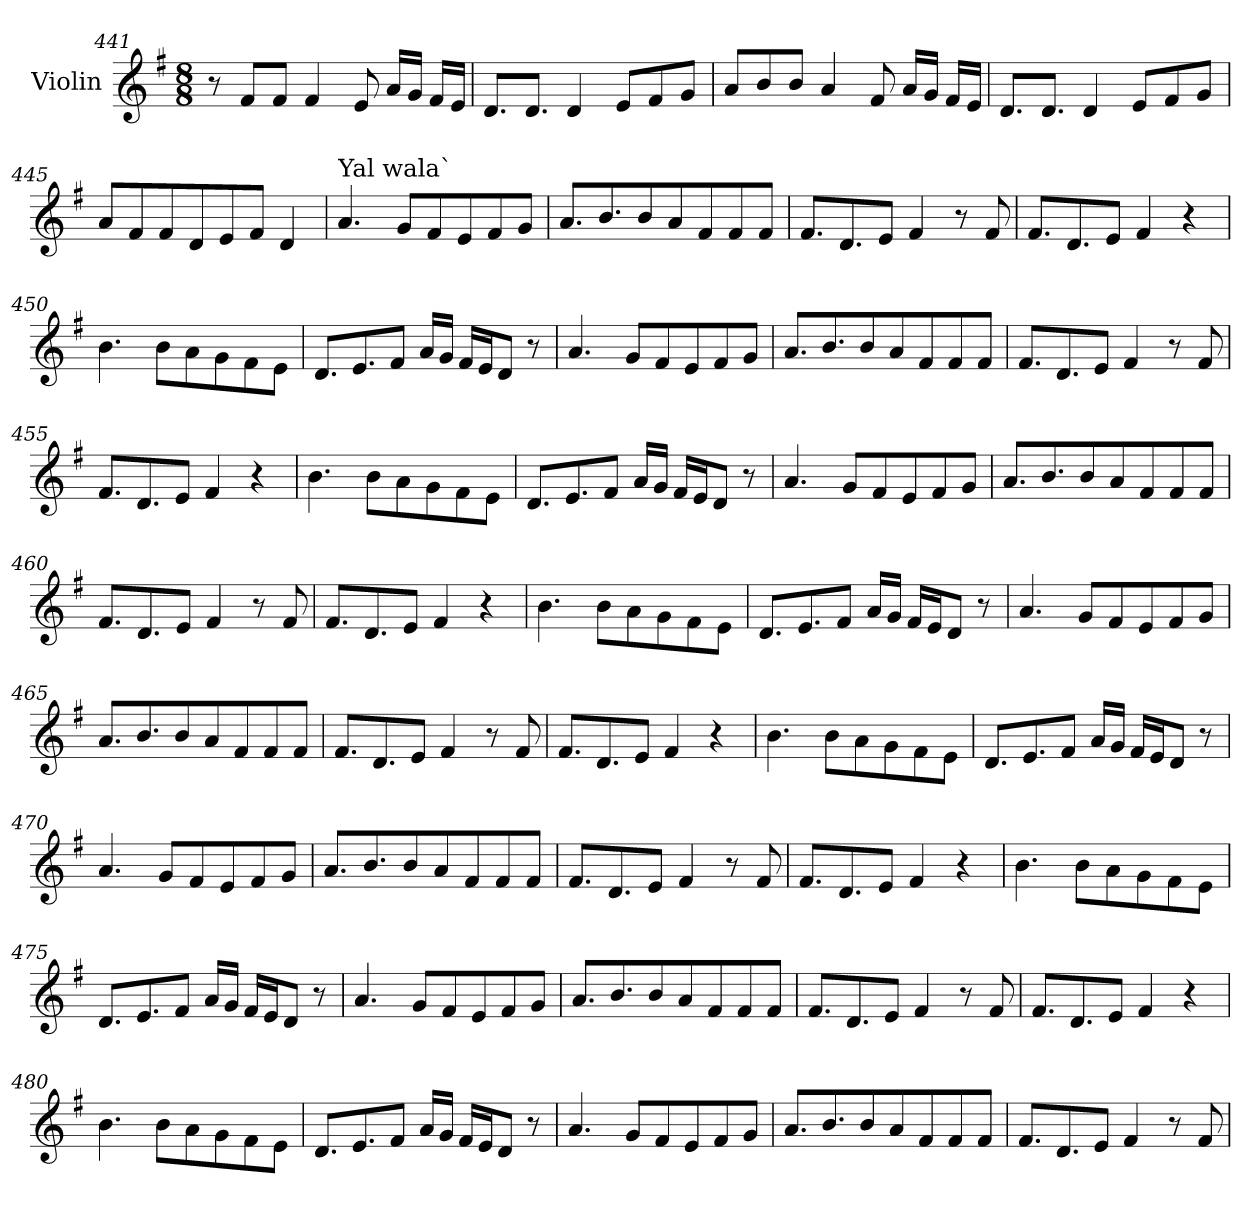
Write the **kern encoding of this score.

**kern
*part1
*staff1
*I"Violin
*clefG2
*k[f#]
*G:
*M8/8
=441
8r
8f#/L
8f#/J
4f#/
8e/
16a/LL
16g/JJ
16f#/LL
16e/JJ
=442
8.d/L
8.d/J
4d/
8e/L
8f#/
8g/J
=443
8a/L
8b/
8b/J
4a/
8f#/
16a/LL
16g/JJ
16f#/LL
16e/JJ
!!LO:LB:g=z
=444
8.d/L
8.d/J
4d/
8e/L
8f#/
8g/J
=445
8a/L
8f#/
8f#/
8d/
8e/
8f#/J
4d/
=446
*MM120
!LO:TX:a:t=Yal wala`
4.a/
8g/L
8f#/
8e/
8f#/
8g/J
=447
8.a/L
8.b/
8b/
8a/
8f#/
8f#/
8f#/J
!!LO:PB:g=z
=448
8.f#/L
8.d/
8e/J
4f#/
8r
8f#/
=449
8.f#/L
8.d/
8e/J
4f#/
4r
=450
4.b\
8b\L
8a\
8g\
8f#\
8e\J
=451
8.d/L
8.e/
8f#/J
16a/LL
16g/JJ
16f#/LL
16e/J
8d/J
8r
!!LO:LB:g=z
=452
4.a/
8g/L
8f#/
8e/
8f#/
8g/J
=453
8.a/L
8.b/
8b/
8a/
8f#/
8f#/
8f#/J
=454
8.f#/L
8.d/
8e/J
4f#/
8r
8f#/
=455
8.f#/L
8.d/
8e/J
4f#/
4r
!!LO:LB:g=z
=456
4.b\
8b\L
8a\
8g\
8f#\
8e\J
=457
8.d/L
8.e/
8f#/J
16a/LL
16g/JJ
16f#/LL
16e/J
8d/J
8r
=458
4.a/
8g/L
8f#/
8e/
8f#/
8g/J
=459
8.a/L
8.b/
8b/
8a/
8f#/
8f#/
8f#/J
!!LO:LB:g=z
=460
8.f#/L
8.d/
8e/J
4f#/
8r
8f#/
=461
8.f#/L
8.d/
8e/J
4f#/
4r
=462
4.b\
8b\L
8a\
8g\
8f#\
8e\J
=463
8.d/L
8.e/
8f#/J
16a/LL
16g/JJ
16f#/LL
16e/J
8d/J
8r
!!LO:LB:g=z
=464
4.a/
8g/L
8f#/
8e/
8f#/
8g/J
=465
8.a/L
8.b/
8b/
8a/
8f#/
8f#/
8f#/J
=466
8.f#/L
8.d/
8e/J
4f#/
8r
8f#/
=467
8.f#/L
8.d/
8e/J
4f#/
4r
!!LO:LB:g=z
=468
4.b\
8b\L
8a\
8g\
8f#\
8e\J
=469
8.d/L
8.e/
8f#/J
16a/LL
16g/JJ
16f#/LL
16e/J
8d/J
8r
=470
4.a/
8g/L
8f#/
8e/
8f#/
8g/J
=471
8.a/L
8.b/
8b/
8a/
8f#/
8f#/
8f#/J
!!LO:LB:g=z
=472
8.f#/L
8.d/
8e/J
4f#/
8r
8f#/
=473
8.f#/L
8.d/
8e/J
4f#/
4r
=474
4.b\
8b\L
8a\
8g\
8f#\
8e\J
=475
8.d/L
8.e/
8f#/J
16a/LL
16g/JJ
16f#/LL
16e/J
8d/J
8r
!!LO:LB:g=z
=476
4.a/
8g/L
8f#/
8e/
8f#/
8g/J
=477
8.a/L
8.b/
8b/
8a/
8f#/
8f#/
8f#/J
=478
8.f#/L
8.d/
8e/J
4f#/
8r
8f#/
=479
8.f#/L
8.d/
8e/J
4f#/
4r
!!LO:PB:g=z
=480
4.b\
8b\L
8a\
8g\
8f#\
8e\J
=481
8.d/L
8.e/
8f#/J
16a/LL
16g/JJ
16f#/LL
16e/J
8d/J
8r
=482
4.a/
8g/L
8f#/
8e/
8f#/
8g/J
=483
8.a/L
8.b/
8b/
8a/
8f#/
8f#/
8f#/J
!!LO:LB:g=z
=484
8.f#/L
8.d/
8e/J
4f#/
8r
8f#/
=
*-
